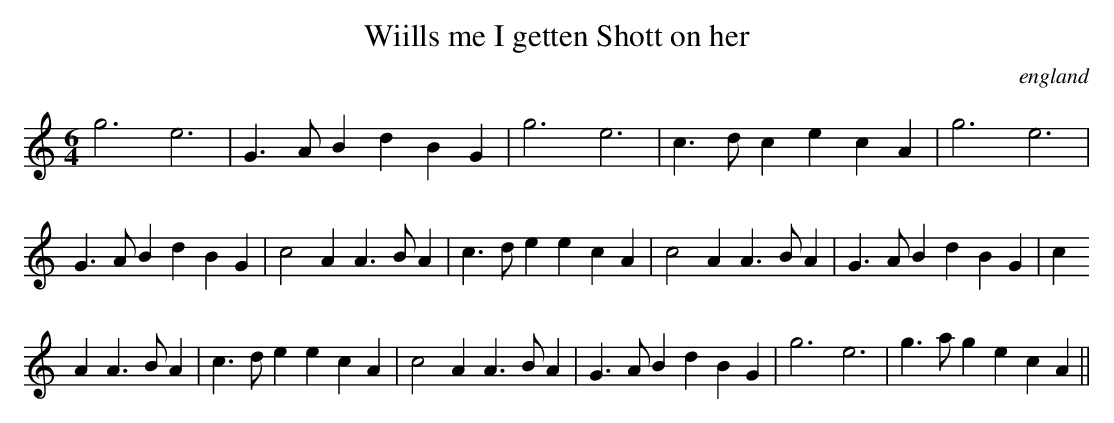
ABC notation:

X:1
T:Wiills me I getten Shott on her
O:england
M:6/4
L:1/4
K:A Minor
g3e3|G>ABdBG|g3e3|c>dcecA|g3e3|G>ABdBG|c2AA>BA|c>deecA|c2AA>BA|G>ABdBG|c
2AA>BA|c>deecA|c2AA>BA|G>ABdBG|g3e3|g>agecA||
